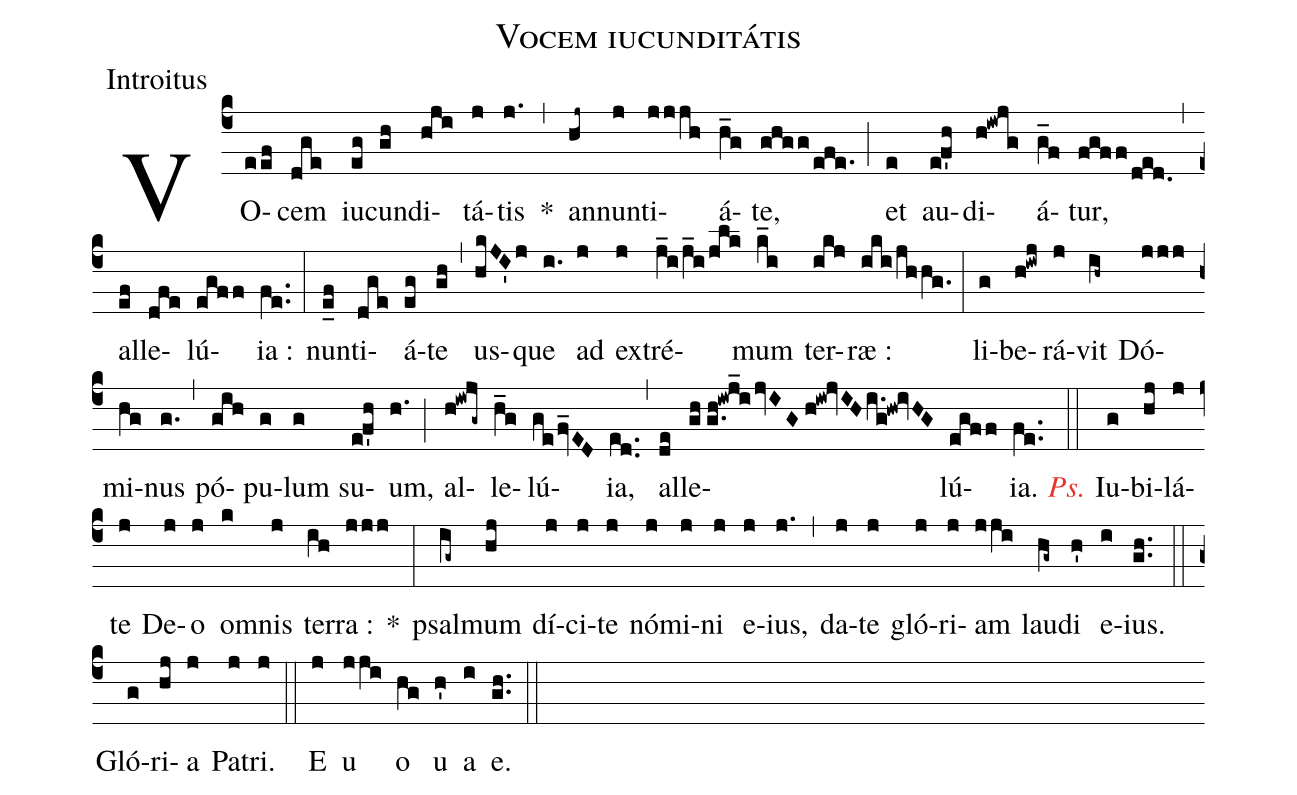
name:Vocem iucunditátis;
office-part:Introitus;
%%
(c4) VO(eef)cem(dge) iu(eg)cun(gh)di(hji)tá(j)tis(j.) *(,)
an(hj~)nun(j)ti(jjjh)á(h_g)te,(ghgg/efe.) (;)
et(e) au(e!f'h)di(h!iwjg)á(g_f)tur,(fgff/ded.) (,)
al(ef)le(dfe)lú(egff)ia :(fe..) (:)
nun(e_f)ti(dge)á(eg)te(gh) (,)
us(hkJI'j)que(i.) ad(j) ex(j)tré(j_i/j_i/jlk)mum(k_i) ter(ikj)ræ :(iki/jhhg.) (:)
li(g)be(h!iwj)rá(j)vit(ih~) Dó(jjj)mi(hg)nus(g.) (,)
pó(gih)pu(g)lum(g) su(e!f'h)um,(h.) (;)
al(h!iwjg~)le(h_g)lú(gefv_ED)ia,(ed..) (,)
al(de)le(gh//g.h!iwj_ijvIG//h!iw!jvIH/i.g!hw!ivHG)lú(egff)ia.(fe..) (::)

<c><i>Ps.</i></c> Iu(g)bi(hj)lá(j)te(j) De(j)o(j) o(k)mnis(j) ter(ih)ra :(jjj) *(:)
psal(ig~)mum(hj) dí(j)ci(j)te(j) nó(j)mi(j)ni(j) e(j)ius,(j.) (,)
da(j)te(j) gló(j)ri(j)am(jji) lau(hg~)di(h') e(i)ius.(gh..) (::)

Gló(g)ri(hj)a(j) Pa(j)tri.(j) (::)
<eu>E(j) u(jji) o(hg) u(h') a(i) e.</eu>(gh..) (::)
